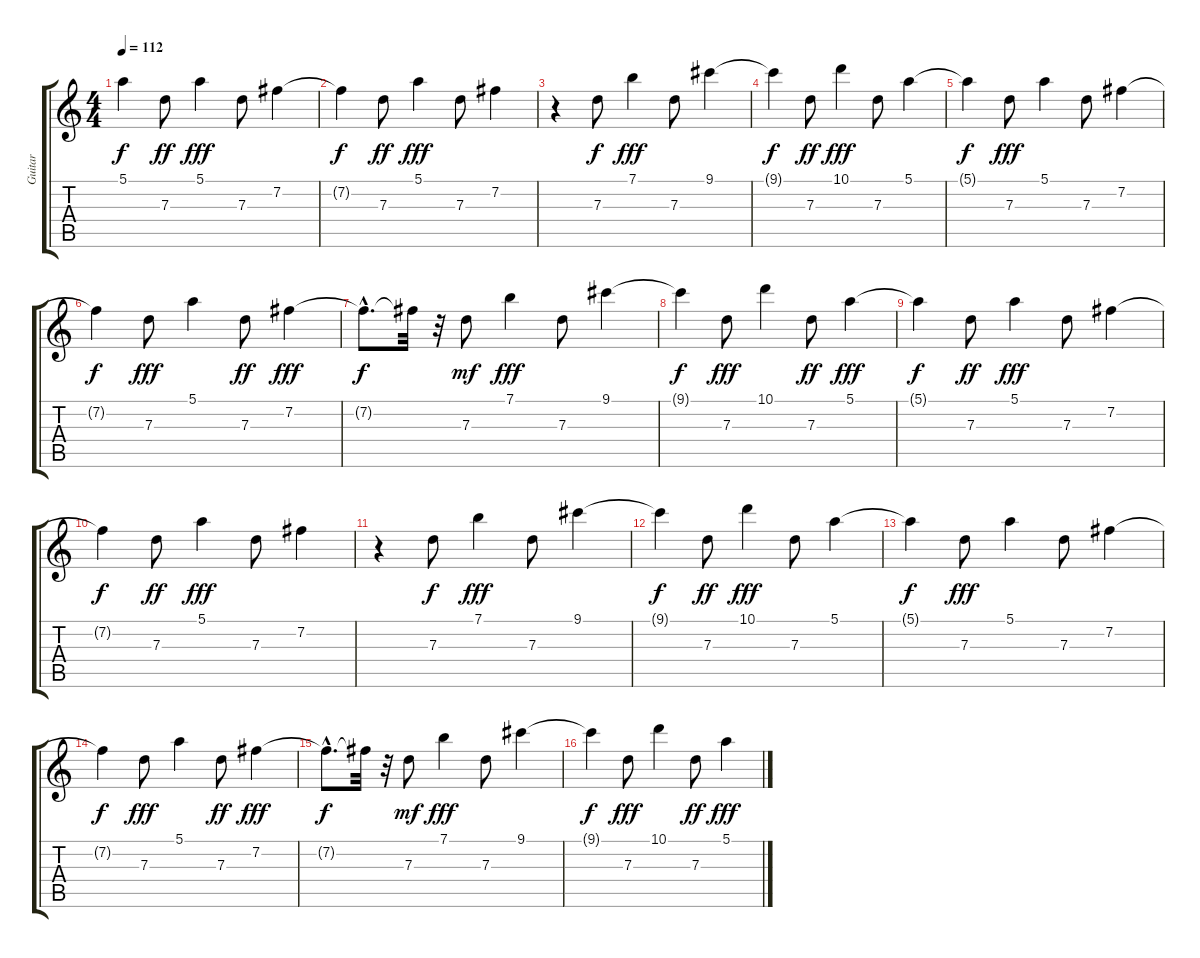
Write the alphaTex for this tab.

\track ("Guitar" "Guitar") {instrument electricguitarclean}
\staff {score tabs}
\tuning (E4 B3 G3 D3 A2 E2) {hide}
\ts (4 4)
\tempo 112
\clef g2
\ks c
5.1{t}.4{dy f} 7.3.8{dy ff} 5.1.4{dy fff} 7.3.8 7.2.4 |
7.2{t}.4{dy f} 7.3.8{dy ff} 5.1.4{dy fff} 7.3.8 7.2.4 |
r.4 7.3.8{dy f volume 14 instrument electricguitarclean} 7.1.4{dy fff} 7.3.8 9.1.4 |
9.1{t}.4{dy f} 7.3.8{dy ff} 10.1.4{dy fff} 7.3.8 5.1.4 |
5.1{t}.4{dy f} 7.3.8{dy fff} 5.1.4 7.3.8 7.2.4 |
7.2{t}.4{dy f} 7.3.8{dy fff} 5.1.4 7.3.8{dy ff} 7.2.4{dy fff} |
7.2{hac t}.8{d dy f} 7.2{t}.32 r.32 7.3.8{dy mf} 7.1.4{dy fff} 7.3.8 9.1.4 |
9.1{t}.4{dy f} 7.3.8{dy fff} 10.1.4 7.3.8{dy ff} 5.1.4{dy fff} |
5.1{t}.4{dy f} 7.3.8{dy ff} 5.1.4{dy fff} 7.3.8 7.2.4 |
7.2{t}.4{dy f} 7.3.8{dy ff} 5.1.4{dy fff} 7.3.8 7.2.4 |
r.4 7.3.8{dy f volume 14 instrument electricguitarclean} 7.1.4{dy fff} 7.3.8 9.1.4 |
9.1{t}.4{dy f} 7.3.8{dy ff} 10.1.4{dy fff} 7.3.8 5.1.4 |
5.1{t}.4{dy f} 7.3.8{dy fff} 5.1.4 7.3.8 7.2.4 |
7.2{t}.4{dy f} 7.3.8{dy fff} 5.1.4 7.3.8{dy ff} 7.2.4{dy fff} |
7.2{hac t}.8{d dy f} 7.2{t}.32 r.32 7.3.8{dy mf} 7.1.4{dy fff} 7.3.8 9.1.4 |
9.1{t}.4{dy f} 7.3.8{dy fff} 10.1.4 7.3.8{dy ff} 5.1.4{dy fff}
